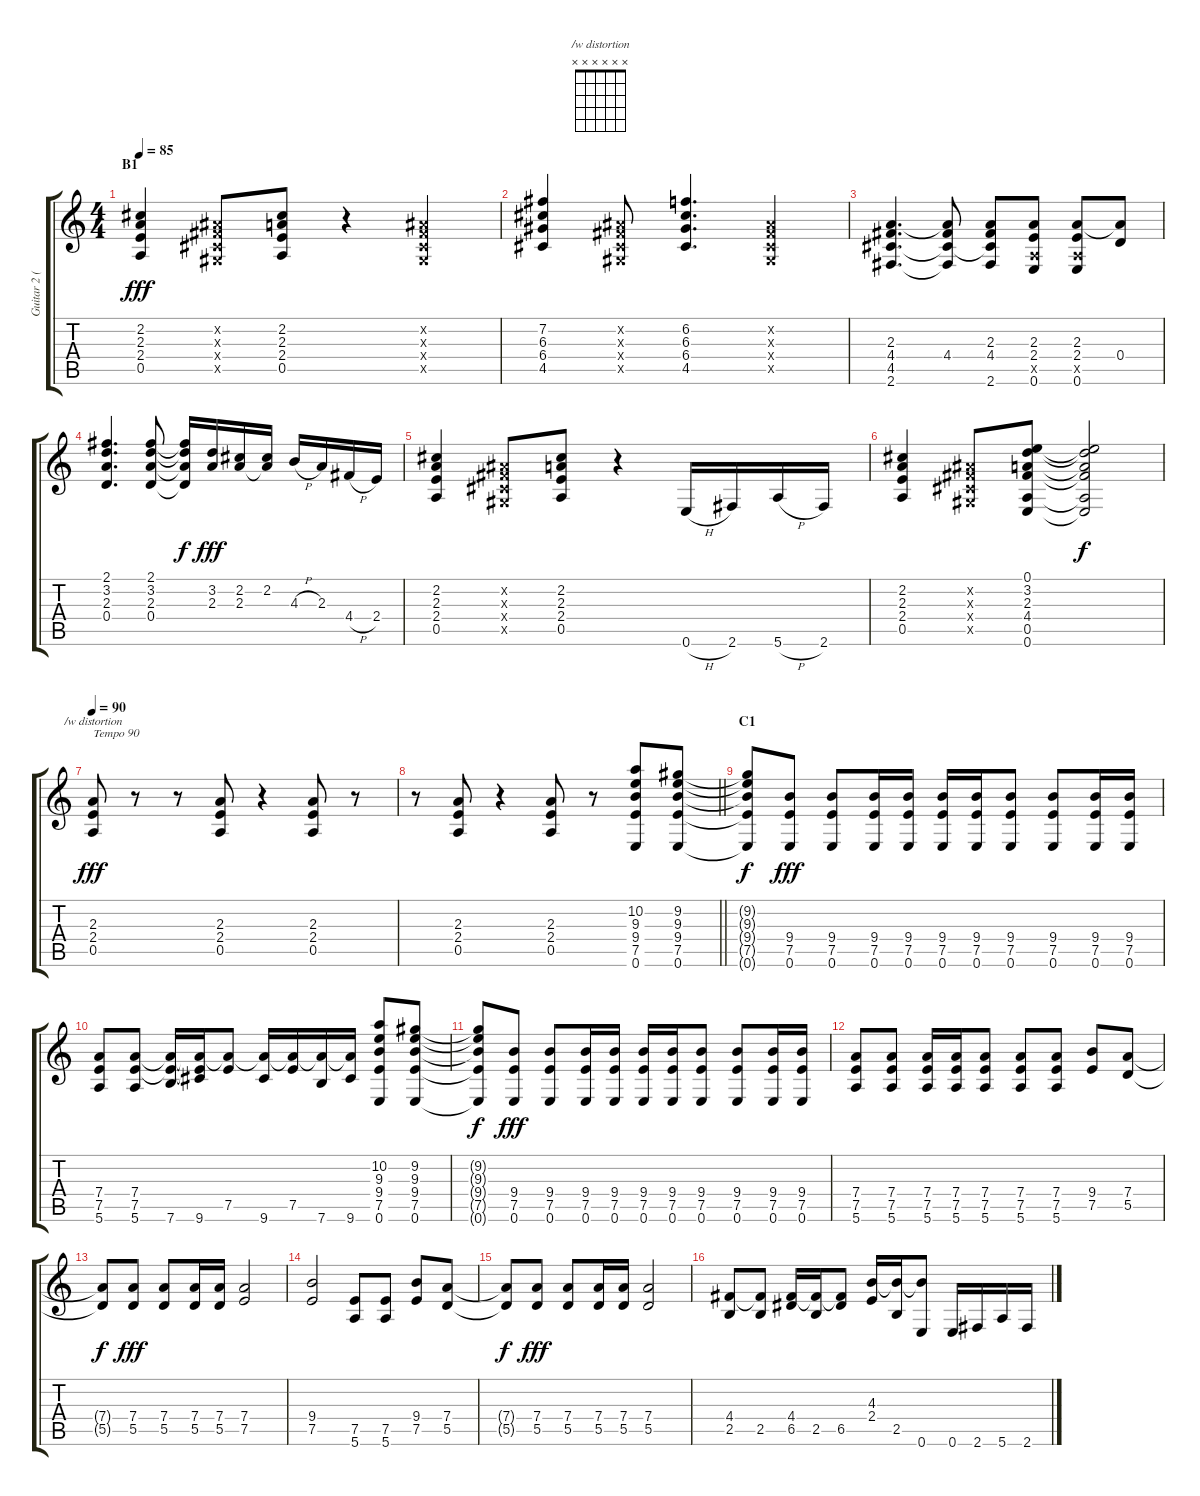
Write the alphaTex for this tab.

\track ("Guitar 2 (Rhythm)" "Guitar 2 (") {instrument distortionguitar}
\staff {score tabs}
\tuning (E4 B3 G3 D3 A2 E2) {hide}
\chord ("/w distortion" x x x x x x)
\ts (4 4)
\section ("" "B1")
\tempo 85
\clef g2
\ks c
(2.2 2.3 2.4 0.5).4{dy fff} (-1.2{x} -1.3{x} -1.4{x} -1.5{x}).8 (2.2 2.3 2.4 0.5).8 r.4 (-1.2{x} -1.3{x} -1.4{x} -1.5{x}).4 |
(7.2 6.3 6.4 4.5).4 (-1.2{x} -1.3{x} -1.4{x} -1.5{x}).8 (6.2 6.3 6.4 4.5).4{d} (-1.2{x} -1.3{x} -1.4{x} -1.5{x}).4 |
(2.3 4.4 4.5 2.6).4{d} (2.3{t} 4.4 4.5{t} 2.6{t}).8 (2.3 4.4 4.5{t} 2.6).8 (2.3 2.4 0.5{x} 0.6).8 (2.3 2.4 0.5{x} 0.6).8 (2.3{t} 0.4).8 |
(2.1 3.2 2.3 0.4).4{d} (2.1 3.2 2.3 0.4).8 (2.1{t} 3.2{t} 2.3{t} 0.4{t}).16{dy f} (3.2 2.3).16{dy fff} (2.2 2.3).16 (2.2 2.3{t}).16 4.3{h}.16 2.3.16 4.4{h}.16 2.4.16 |
(2.2 2.3 2.4 0.5).4 (-1.2{x} -1.3{x} -1.4{x} -1.5{x}).8 (2.2 2.3 2.4 0.5).8 r.4 0.6{h}.16 2.6.16 5.6{h}.16 2.6.16 |
(2.2 2.3 2.4 0.5).4 (-1.2{x} -1.3{x} -1.4{x} -1.5{x}).8 (0.1 3.2 2.3 4.4 0.5 0.6).8 (0.1{t} 3.2{t} 2.3{t} 4.4{t} 0.5{t} 0.6{t}).2{dy f} |
\tempo 90
(2.3 2.4 0.5).8{ch "/w distortion" txt "Tempo 90" dy fff instrument distortionguitar} r.8 r.8 (2.3 2.4 0.5).8 r.4 (2.3 2.4 0.5).8 r.8 |
\barLineRight lightlight
r.8 (2.3 2.4 0.5).8 r.4 (2.3 2.4 0.5).8 r.8 (10.2 9.3 9.4 7.5 0.6).8 (9.2 9.3 9.4 7.5 0.6).8 |
\section ("" "C1")
(9.2{t} 9.3{t} 9.4{t} 7.5{t} 0.6{t}).8{dy f} (9.4 7.5 0.6).8{dy fff} (9.4 7.5 0.6).8 (9.4 7.5 0.6).16 (9.4 7.5 0.6).16 (9.4 7.5 0.6).16 (9.4 7.5 0.6).16 (9.4 7.5 0.6).8 (9.4 7.5 0.6).8 (9.4 7.5 0.6).16 (9.4 7.5 0.6).16 |
(7.4 7.5 5.6).8 (7.4 7.5 5.6).8 (7.4{t} 7.5{t} 7.6).16 (7.4{t} 7.5{t} 9.6).16 (7.4{t} 7.5).8 (7.4{t} 9.6).16 (7.4{t} 7.5).16 (7.4{t} 7.6).16 (7.4{t} 9.6).16 (10.2 9.3 9.4 7.5 0.6).8 (9.2 9.3 9.4 7.5 0.6).8 |
(9.2{t} 9.3{t} 9.4{t} 7.5{t} 0.6{t}).8{dy f} (9.4 7.5 0.6).8{dy fff} (9.4 7.5 0.6).8 (9.4 7.5 0.6).16 (9.4 7.5 0.6).16 (9.4 7.5 0.6).16 (9.4 7.5 0.6).16 (9.4 7.5 0.6).8 (9.4 7.5 0.6).8 (9.4 7.5 0.6).16 (9.4 7.5 0.6).16 |
(7.4 7.5 5.6).8 (7.4 7.5 5.6).8 (7.4 7.5 5.6).16 (7.4 7.5 5.6).16 (7.4 7.5 5.6).8 (7.4 7.5 5.6).8 (7.4 7.5 5.6).8 (9.4 7.5).8 (7.4 5.5).8 |
(7.4{t} 5.5{t}).8{dy f} (7.4 5.5).8{dy fff} (7.4 5.5).8 (7.4 5.5).16 (7.4 5.5).16 (7.4 7.5).2 |
(9.4 7.5).2 (7.5 5.6).8 (7.5 5.6).8 (9.4 7.5).8 (7.4 5.5).8 |
(7.4{t} 5.5{t}).8{dy f} (7.4 5.5).8{dy fff} (7.4 5.5).8 (7.4 5.5).16 (7.4 5.5).16 (7.4 5.5).2 |
(4.4 2.5).8 (4.4{t} 2.5).8 (4.4 6.5).16 (4.4{t} 2.5).16 (4.4{t} 6.5).8 (4.3 2.4).16 (4.3{t} 2.5).16 (4.3{t} 0.6).8 0.6.16 2.6.16 5.6.16 2.6.16
